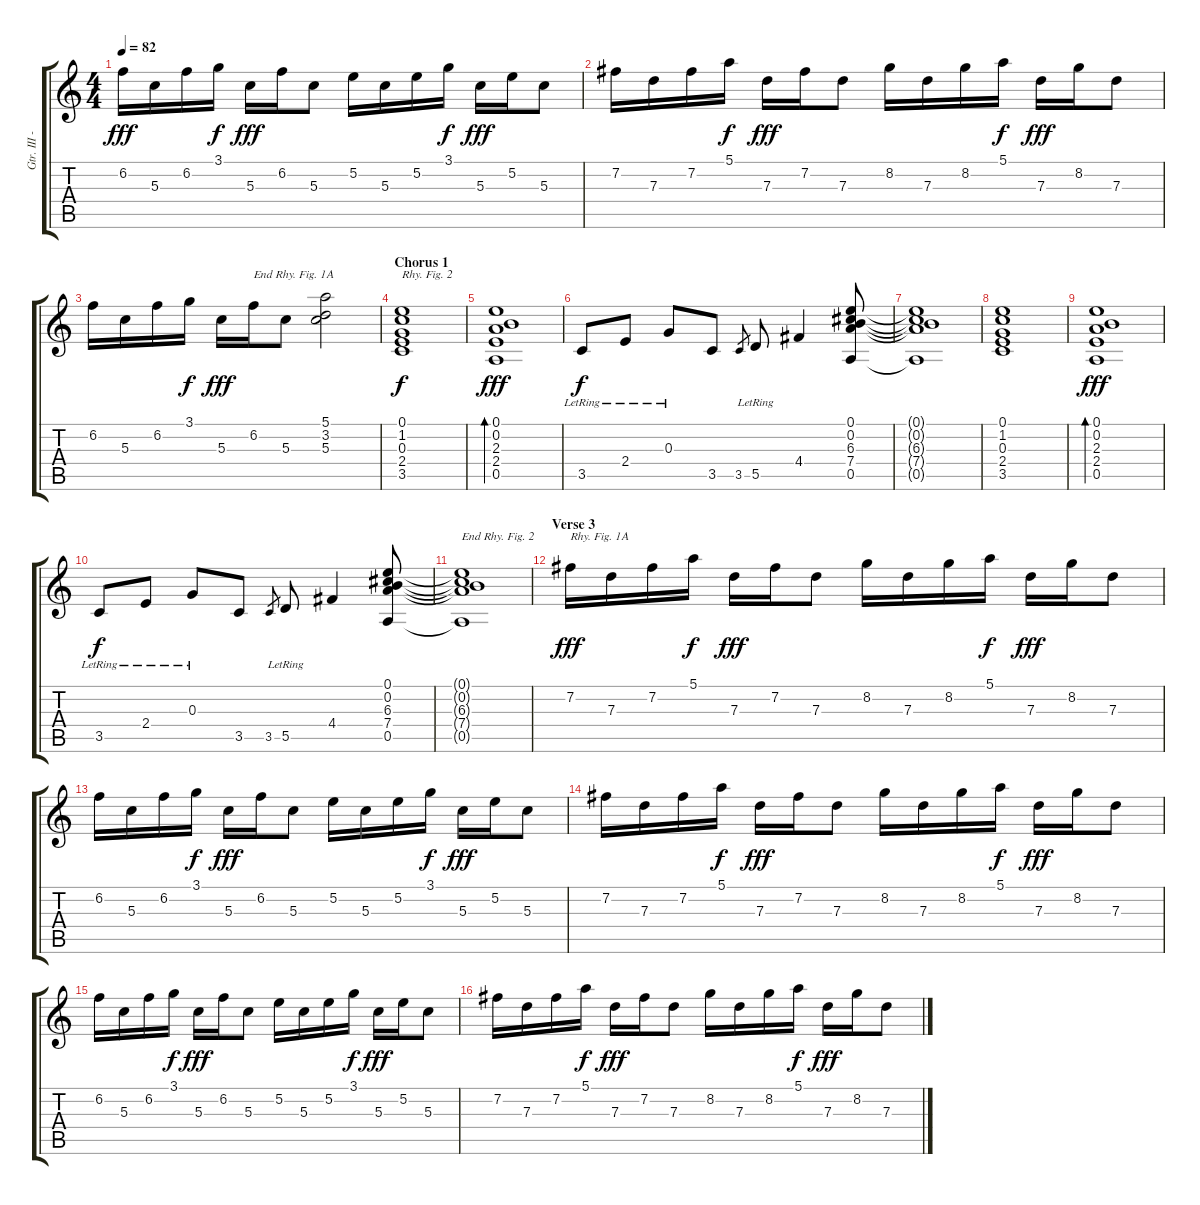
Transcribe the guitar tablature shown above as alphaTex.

\track ("Gtr. III - Clean" "Gtr. III -") {instrument electricguitarclean}
\staff {score tabs}
\tuning (E4 B3 G3 D3 A2 E2) {hide}
\ts (4 4)
\tempo 82
\clef g2
\ks c
6.2.16{dy fff} 5.3.16 6.2.16 3.1.16{dy f} 5.3.16{dy fff} 6.2.16 5.3.8 5.2.16 5.3.16 5.2.16 3.1.16{dy f} 5.3.16{dy fff} 5.2.16 5.3.8 |
7.2.16 7.3.16 7.2.16 5.1.16{dy f} 7.3.16{dy fff} 7.2.16 7.3.8 8.2.16 7.3.16 8.2.16 5.1.16{dy f} 7.3.16{dy fff} 8.2.16 7.3.8 |
6.2.16 5.3.16 6.2.16 3.1.16{dy f} 5.3.16{dy fff} 6.2.16{txt "End Rhy. Fig. 1A"} 5.3.8 (5.1 3.2 5.3).2 |
\section ("" "Chorus 1")
(0.1 1.2 0.3 2.4 3.5).1{txt "Rhy. Fig. 2" dy f} |
(0.1 0.2 2.3 2.4 0.5).1{bd 120 dy fff} |
3.5{lr}.8{dy f} 2.4{lr}.8 0.3{lr}.8 3.5.8 3.5.8{gr} 5.5{lr}.8 4.4.4 (0.1 0.2 6.3 7.4 0.5).8 |
(0.1{t} 0.2{t} 6.3{t} 7.4{t} 0.5{t}).1 |
(0.1 1.2 0.3 2.4 3.5).1 |
(0.1 0.2 2.3 2.4 0.5).1{bd 120 dy fff} |
3.5{lr}.8{dy f} 2.4{lr}.8 0.3{lr}.8 3.5.8 3.5.8{gr} 5.5{lr}.8 4.4.4 (0.1 0.2 6.3 7.4 0.5).8 |
(0.1{t} 0.2{t} 6.3{t} 7.4{t} 0.5{t}).1{txt "End Rhy. Fig. 2"} |
\section ("" "Verse 3")
7.2.16{txt "Rhy. Fig. 1A" dy fff} 7.3.16 7.2.16 5.1.16{dy f} 7.3.16{dy fff} 7.2.16 7.3.8 8.2.16 7.3.16 8.2.16 5.1.16{dy f} 7.3.16{dy fff} 8.2.16 7.3.8 |
6.2.16 5.3.16 6.2.16 3.1.16{dy f} 5.3.16{dy fff} 6.2.16 5.3.8 5.2.16 5.3.16 5.2.16 3.1.16{dy f} 5.3.16{dy fff} 5.2.16 5.3.8 |
7.2.16 7.3.16 7.2.16 5.1.16{dy f} 7.3.16{dy fff} 7.2.16 7.3.8 8.2.16 7.3.16 8.2.16 5.1.16{dy f} 7.3.16{dy fff} 8.2.16 7.3.8 |
6.2.16 5.3.16 6.2.16 3.1.16{dy f} 5.3.16{dy fff} 6.2.16 5.3.8 5.2.16 5.3.16 5.2.16 3.1.16{dy f} 5.3.16{dy fff} 5.2.16 5.3.8 |
7.2.16 7.3.16 7.2.16 5.1.16{dy f} 7.3.16{dy fff} 7.2.16 7.3.8 8.2.16 7.3.16 8.2.16 5.1.16{dy f} 7.3.16{dy fff} 8.2.16 7.3.8
